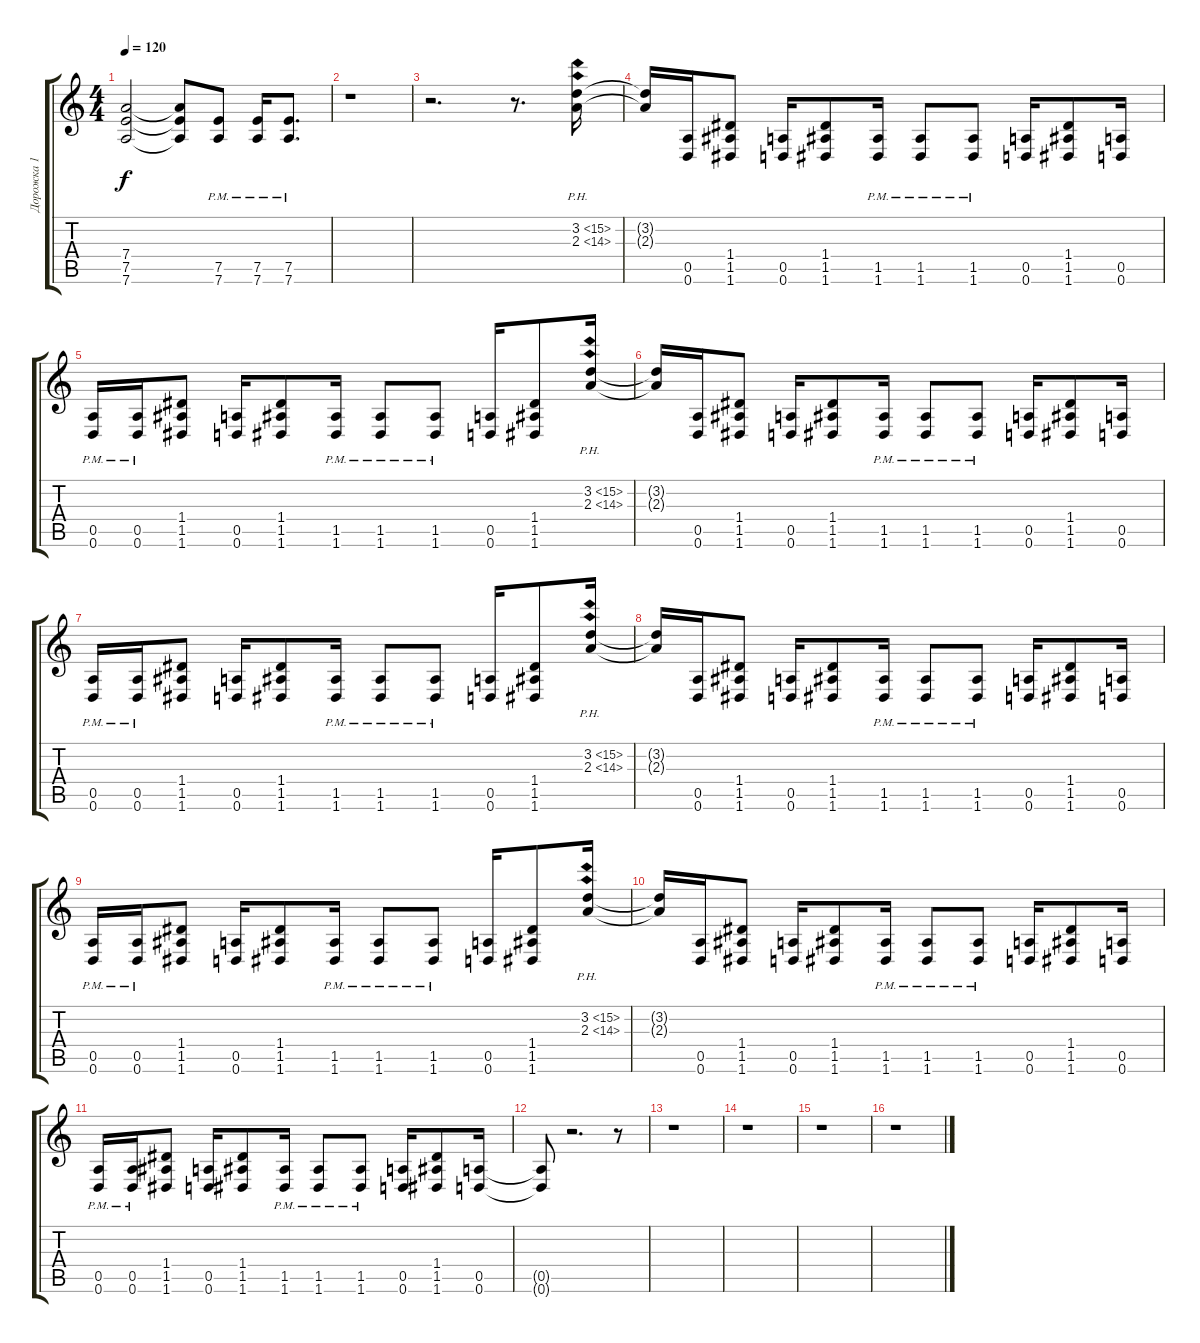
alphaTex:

\track ("Дорожка 1" "Дорожка 1") {instrument overdrivenguitar}
\staff {score tabs}
\tuning (E4 B3 G3 D3 A2 D2) {hide}
\ts (4 4)
\tempo 120
\clef g2
\ks c
(7.4 7.5 7.6).2{dy f} (7.4{t} 7.5{t} 7.6{t}).8 (7.5{pm} 7.6{pm}).8 (7.5{pm} 7.6{pm}).16 (7.5{pm} 7.6{pm}).8{d} |
r.1 |
r.2{d} r.8{d} (3.2{ph 12} 2.3{ph 12}).16 |
(3.2{t} 2.3{t}).16 (0.5 0.6).16 (1.4 1.5 1.6).8 (0.5 0.6).16 (1.4 1.5 1.6).8 (1.5{pm} 1.6{pm}).16 (1.5{pm} 1.6{pm}).8 (1.5{pm} 1.6).8 (0.5 0.6).16 (1.4 1.5 1.6).8 (0.5 0.6).16 |
(0.5{pm} 0.6{pm}).16 (0.5{pm} 0.6{pm}).16 (1.4 1.5 1.6).8 (0.5 0.6).16 (1.4 1.5 1.6).8 (1.5{pm} 1.6{pm}).16 (1.5{pm} 1.6{pm}).8 (1.5{pm} 1.6{pm}).8 (0.5 0.6).16 (1.4 1.5 1.6).8 (3.2{ph 12} 2.3{ph 12}).16 |
(3.2{t} 2.3{t}).16 (0.5 0.6).16 (1.4 1.5 1.6).8 (0.5 0.6).16 (1.4 1.5 1.6).8 (1.5{pm} 1.6{pm}).16 (1.5{pm} 1.6{pm}).8 (1.5{pm} 1.6).8 (0.5 0.6).16 (1.4 1.5 1.6).8 (0.5 0.6).16 |
(0.5{pm} 0.6{pm}).16 (0.5{pm} 0.6{pm}).16 (1.4 1.5 1.6).8 (0.5 0.6).16 (1.4 1.5 1.6).8 (1.5{pm} 1.6{pm}).16 (1.5{pm} 1.6{pm}).8 (1.5{pm} 1.6{pm}).8 (0.5 0.6).16 (1.4 1.5 1.6).8 (3.2{ph 12} 2.3{ph 12}).16 |
(3.2{t} 2.3{t}).16 (0.5 0.6).16 (1.4 1.5 1.6).8 (0.5 0.6).16 (1.4 1.5 1.6).8 (1.5{pm} 1.6{pm}).16 (1.5{pm} 1.6{pm}).8 (1.5{pm} 1.6).8 (0.5 0.6).16 (1.4 1.5 1.6).8 (0.5 0.6).16 |
(0.5{pm} 0.6{pm}).16 (0.5{pm} 0.6{pm}).16 (1.4 1.5 1.6).8 (0.5 0.6).16 (1.4 1.5 1.6).8 (1.5{pm} 1.6{pm}).16 (1.5{pm} 1.6{pm}).8 (1.5{pm} 1.6{pm}).8 (0.5 0.6).16 (1.4 1.5 1.6).8 (3.2{ph 12} 2.3{ph 12}).16 |
(3.2{t} 2.3{t}).16 (0.5 0.6).16 (1.4 1.5 1.6).8 (0.5 0.6).16 (1.4 1.5 1.6).8 (1.5{pm} 1.6{pm}).16 (1.5{pm} 1.6{pm}).8 (1.5{pm} 1.6).8 (0.5 0.6).16 (1.4 1.5 1.6).8 (0.5 0.6).16 |
(0.5{pm} 0.6{pm}).16 (0.5{pm} 0.6{pm}).16 (1.4 1.5 1.6).8 (0.5 0.6).16 (1.4 1.5 1.6).8 (1.5{pm} 1.6{pm}).16 (1.5{pm} 1.6{pm}).8 (1.5{pm} 1.6{pm}).8 (0.5 0.6).16 (1.4 1.5 1.6).8 (0.5 0.6).16 |
(0.5{t} 0.6{t}).8 r.2{d} r.8 |
r.1 |
r.1 |
r.1 |
r.1
